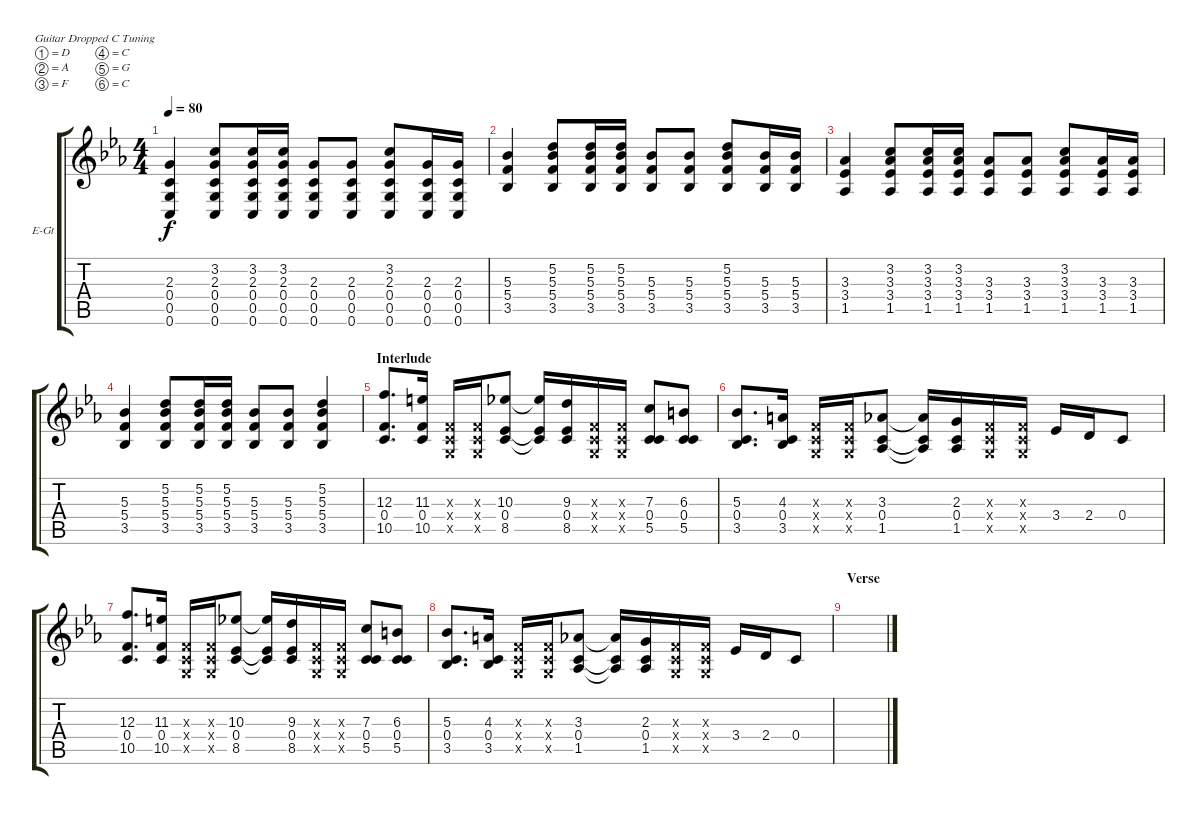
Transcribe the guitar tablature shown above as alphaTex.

\defaultSystemsLayout 4
\bracketExtendMode groupsimilarinstruments
\firstSystemTrackNameOrientation horizontal
\otherSystemsTrackNameOrientation horizontal
\track ("Ruben Block" "E-Gt") {instrument distortionguitar}
\staff {score tabs}
\tuning (D4 A3 F3 C3 G2 C2)
\ts (4 4)
\tempo 80
\clef g2
\ks cminor
(0.6 0.5 0.4 2.3).4{dy f} (0.6 0.5 0.4 2.3 3.2).8 (3.2 0.6 0.5 0.4 2.3).16 (3.2 0.6 0.5 0.4 2.3).16 (0.6 0.5 0.4 2.3).8 (0.6 0.5 0.4 2.3).8 (0.6 0.5 0.4 2.3 3.2).8 (0.6 0.5 0.4 2.3).16 (0.6 0.5 0.4 2.3).16 |
(3.5 5.4 5.3).4 (3.5 5.4 5.3 5.2).8 (5.2 3.5 5.4 5.3).16 (5.2 3.5 5.4 5.3).16 (3.5 5.4 5.3).8 (3.5 5.4 5.3).8 (3.5 5.4 5.3 5.2).8 (3.5 5.4 5.3).16 (3.5 5.4 5.3).16 |
(1.5 3.4 3.3).4 (1.5 3.4 3.3 3.2).8 (3.2 1.5 3.4 3.3).16 (3.2 1.5 3.4 3.3).16 (1.5 3.4 3.3).8 (1.5 3.4 3.3).8 (1.5 3.4 3.3 3.2).8 (1.5 3.4 3.3).16 (1.5 3.4 3.3).16 |
(3.5 5.4 5.3).4 (3.5 5.4 5.3 5.2).8 (5.2 3.5 5.4 5.3).16 (5.2 3.5 5.4 5.3).16 (3.5 5.4 5.3).8 (3.5 5.4 5.3).8 (3.5 5.4 5.3 5.2).4 |
\section ("" "Interlude")
(12.3 10.5 0.4).8{d} (11.3 10.5 0.4).16 (0.3{x} 0.4{x} 0.5{x}).16 (0.5{x} 0.4{x} 0.3{x}).16 (8.5 10.3 0.4).8 (8.5{t} 10.3{t} 0.4{t}).16 (8.5 0.4 9.3).16 (0.3{x} 0.4{x} 0.5{x}).16 (0.5{x} 0.4{x} 0.3{x}).16 (7.3 5.5 0.4).8 (6.3 5.5 0.4).8 |
(5.3 3.5 0.4).8{d} (4.3 3.5 0.4).16 (0.5{x} 0.4{x} 0.3{x}).16 (0.3{x} 0.4{x} 0.5{x}).16 (3.3 1.5 0.4).8 (3.3{t} 1.5{t} 0.4{t}).16 (2.3 1.5 0.4).16 (0.3{x} 0.4{x} 0.5{x}).16 (0.5{x} 0.4{x} 0.3{x}).16 3.4.16 2.4.16 0.4.8 |
(12.3 10.5 0.4).8{d} (11.3 10.5 0.4).16 (0.3{x} 0.4{x} 0.5{x}).16 (0.5{x} 0.4{x} 0.3{x}).16 (8.5 10.3 0.4).8 (8.5{t} 10.3{t} 0.4{t}).16 (8.5 0.4 9.3).16 (0.3{x} 0.4{x} 0.5{x}).16 (0.5{x} 0.4{x} 0.3{x}).16 (7.3 5.5 0.4).8 (6.3 5.5 0.4).8 |
(5.3 3.5 0.4).8{d} (4.3 3.5 0.4).16 (0.5{x} 0.4{x} 0.3{x}).16 (0.3{x} 0.4{x} 0.5{x}).16 (3.3 1.5 0.4).8 (3.3{t} 1.5{t} 0.4{t}).16 (2.3 1.5 0.4).16 (0.3{x} 0.4{x} 0.5{x}).16 (0.5{x} 0.4{x} 0.3{x}).16 3.4.16 2.4.16 0.4.8 |
\section ("" "Verse")
